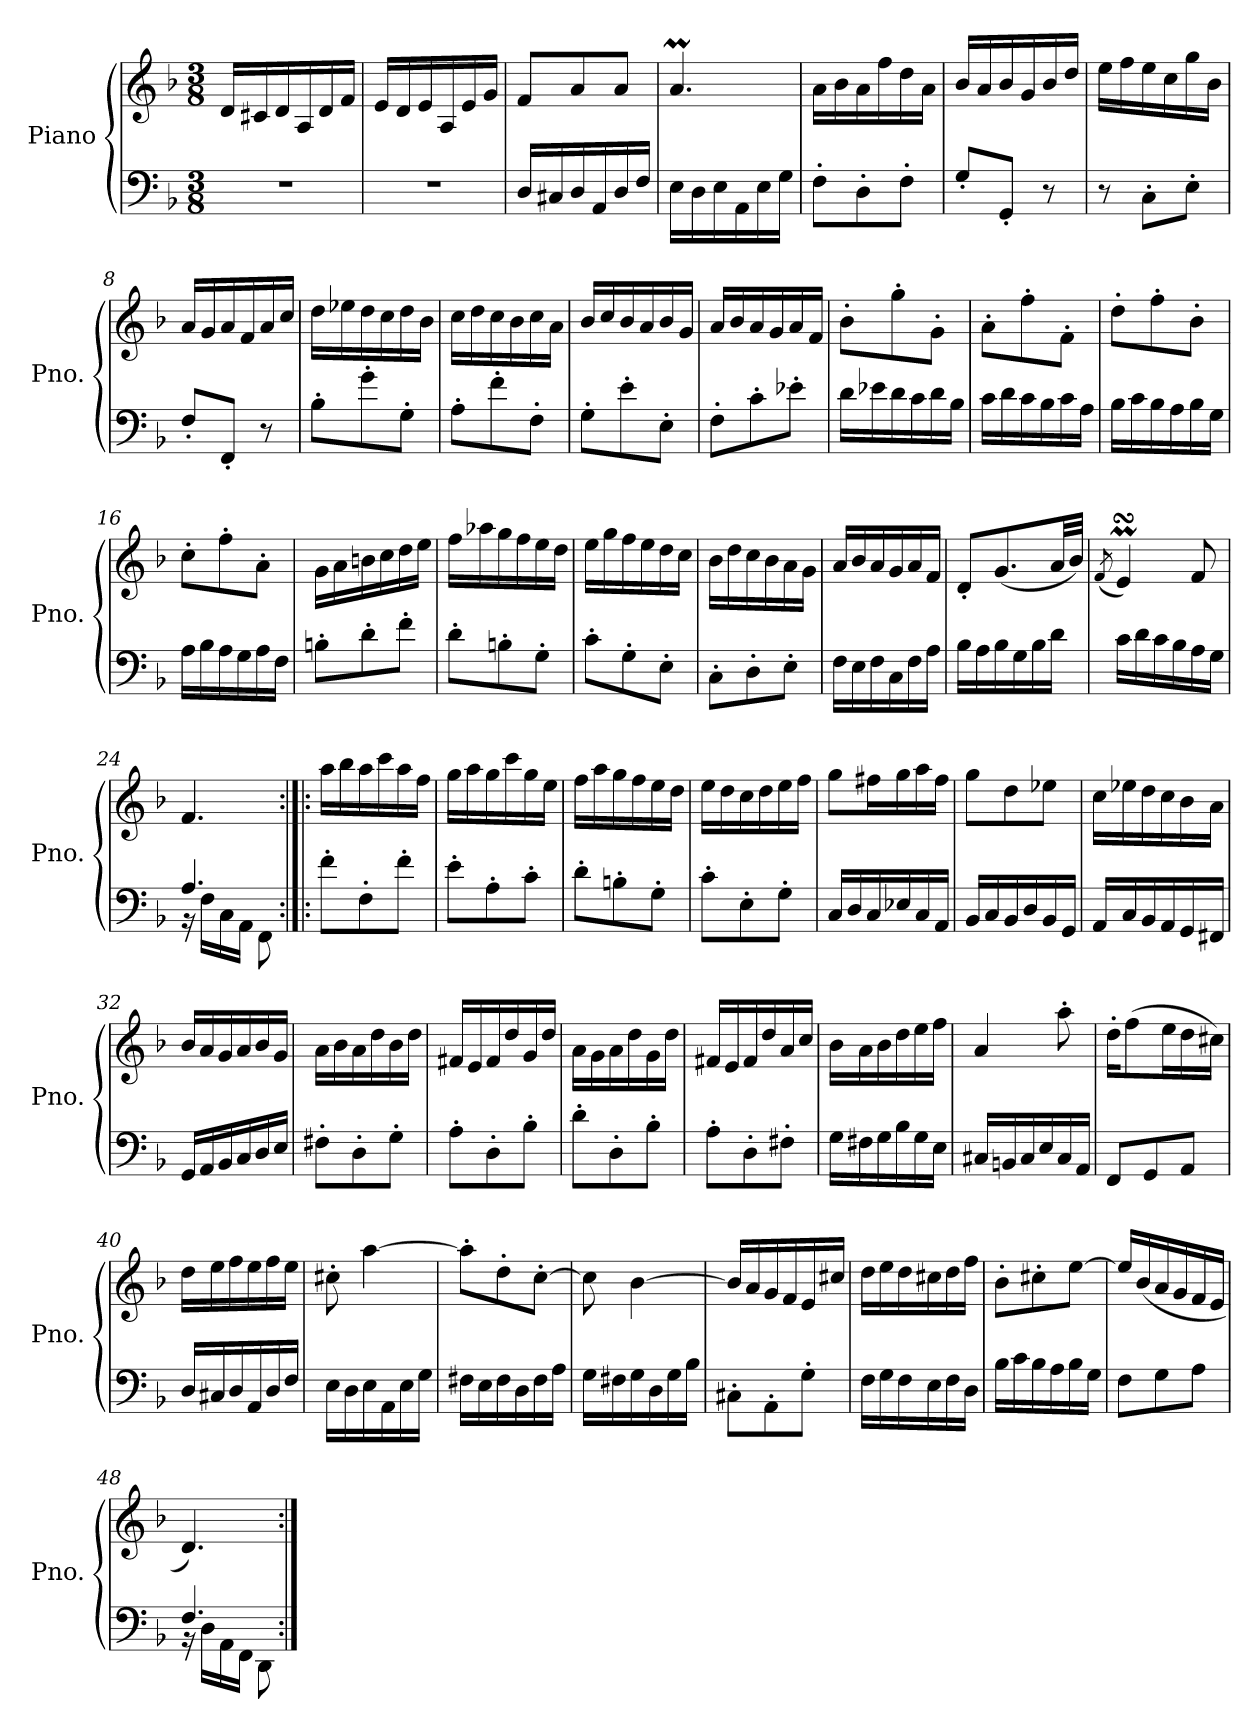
**kern	**kern
*part1	*part1
*staff2	*staff1
*I"Piano	*
*I'Pno.	*
*clefF4	*clefG2
*k[b-]	*k[b-]
*M3/8	*M3/8
*MM63	*MM63
=1	=1
4.r	16d/LL
.	16c#X/
.	16d/
.	16A/
.	16d/
.	16f/JJ
=2	=2
4.r	16e/LL
.	16d/
.	16e/
.	16A/
.	16e/
.	16g/JJ
=3	=3
16D/LL	8f/L
16C#X/	.
16D/	8a/
16AA/	.
16D/	8a/J
16F/JJ	.
=4	=4
16E\LL	4.am/
16D\	.
16E\	.
16AA\	.
16E\	.
16G\JJ	.
=5	=5
8F'\L	16a\LL
.	16b-\
8D'\	16a\
.	16ff\
8F'\J	16dd\
.	16a\JJ
=6	=6
8G'/L	16b-/LL
.	16a/
8GG'/J	16b-/
.	16g/
8r	16b-/
.	16dd/JJ
=7	=7
8r	16ee\LL
.	16ff\
8C'\L	16ee\
.	16cc\
8E'\J	16gg\
.	16b-\JJ
!!LO:LB:g=z
=8	=8
8F'/L	16a/LL
.	16g/
8FF'/J	16a/
.	16f/
8r	16a/
.	16cc/JJ
=9	=9
8B-'\L	16dd\LL
.	16ee-X\
8g'\	16dd\
.	16cc\
8G'\J	16dd\
.	16b-\JJ
=10	=10
8A'\L	16cc\LL
.	16dd\
8f'\	16cc\
.	16b-\
8F'\J	16cc\
.	16a\JJ
=11	=11
8G'\L	16b-/LL
.	16cc/
8e'\	16b-/
.	16a/
8E'\J	16b-/
.	16g/JJ
=12	=12
8F'\L	16a/LL
.	16b-/
8c'\	16a/
.	16g/
8e-X'\J	16a/
.	16f/JJ
=13	=13
16d\LL	8b-'\L
16e-X\	.
16d\	8gg'\
16c\	.
16d\	8g'\J
16B-\JJ	.
=14	=14
16c\LL	8a'\L
16d\	.
16c\	8ff'\
16B-\	.
16c\	8f'\J
16A\JJ	.
!!LO:LB:g=z
=15	=15
16B-\LL	8dd'\L
16c\	.
16B-\	8ff'\
16A\	.
16B-\	8b-'\J
16G\JJ	.
=16	=16
16A\LL	8cc'\L
16B-\	.
16A\	8ff'\
16G\	.
16A\	8a'\J
16F\JJ	.
=17	=17
8Bn'\L	16g\LL
.	16a\
8d'\	16bn\
.	16cc\
8f'\J	16dd\
.	16ee\JJ
=18	=18
8d'\L	16ff\LL
.	16aa-X\
8Bn'\	16gg\
.	16ff\
8G'\J	16ee\
.	16dd\JJ
=19	=19
8c'\L	16ee\LL
.	16gg\
8G'\	16ff\
.	16ee\
8E'\J	16dd\
.	16cc\JJ
=20	=20
8C'\L	16b-\LL
.	16dd\
8D'\	16cc\
.	16b-\
8E'\J	16a\
.	16g\JJ
=21	=21
16F\LL	16a/LL
16E\	16b-/
16F\	16a/
16C\	16g/
16F\	16a/
16A\JJ	16f/JJ
!!LO:LB:g=z
=22	=22
16B-\LL	8d'/L
16A\	.
16B-\	(<8.g/
16G\	.
16B-\	.
16d\JJ	32a/LL
.	32b-/JJJ)
=23	=23
.	(<8qf/
16c\LL	4emsSsS/)
16d\	.
16c\	.
16B-\	.
16A\	8f/
16G\JJ	.
=24	=24
*^	*
4.A/	16r	4.f/
.	16F\LL	.
.	16C\	.
.	16AA\JJ	.
.	8FF\	.
*v	*v	*
=25:|!|:	=25:|!|:
8f'\L	16aa\LL
.	16bb-\
8F'\	16aa\
.	16ccc\
8f'\J	16aa\
.	16ff\JJ
=26	=26
8e'\L	16gg\LL
.	16aa\
8A'\	16gg\
.	16ccc\
8c'\J	16gg\
.	16ee\JJ
=27	=27
8d'\L	16ff\LL
.	16aa\
8Bn'\	16gg\
.	16ff\
8G'\J	16ee\
.	16dd\JJ
=28	=28
8c'\L	16ee\LL
.	16dd\
8E'\	16cc\
.	16dd\
8G'\J	16ee\
.	16ff\JJ
!!LO:LB:g=z
=29	=29
16C/LL	8gg\L
16D/	.
16C/	16ff#X\L
16E-X/	16gg\
16C/	16aa\
16AA/JJ	16ff#\JJ
=30	=30
16BB-/LL	8gg\L
16C/	.
16BB-/	8dd\
16D/	.
16BB-/	8ee-X\J
16GG/JJ	.
=31	=31
16AA/LL	16cc\LL
16C/	16ee-X\
16BB-/	16dd\
16AA/	16cc\
16GG/	16b-\
16FF#X/JJ	16a\JJ
=32	=32
16GG/LL	16b-/LL
16AA/	16a/
16BB-/	16g/
16C/	16a/
16D/	16b-/
16E/JJ	16g/JJ
=33	=33
8F#X'\L	16a\LL
.	16b-\
8D'\	16a\
.	16dd\
8G'\J	16b-\
.	16dd\JJ
=34	=34
8A'\L	16f#X/LL
.	16e/
8D'\	16f#/
.	16dd/
8B-'\J	16g/
.	16dd/JJ
=35	=35
8d'\L	16a\LL
.	16g\
8D'\	16a\
.	16dd\
8B-'\J	16g\
.	16dd\JJ
!!LO:PB:g=z
=36	=36
8A'\L	16f#X/LL
.	16e/
8D'\	16f#/
.	16dd/
8F#X'\J	16a/
.	16cc/JJ
=37	=37
16G\LL	16b-\LL
16F#X\	16a\
16G\	16b-\
16B-\	16dd\
16G\	16ee\
16E\JJ	16ff\JJ
=38	=38
16C#X/LL	4a/
16BBn/	.
16C#/	.
16E/	.
16C#/	8aa'\
16AA/JJ	.
=39	=39
8FF/L	16dd'\KL
.	(>8ff\
8GG/	.
.	16ee\L
8AA/J	16dd\
.	16cc#X\JJ)
=40	=40
16D/LL	16dd\LL
16C#X/	16ee\
16D/	16ff\
16AA/	16ee\
16D/	16ff\
16F/JJ	16ee\JJ
=41	=41
16E\LL	8cc#X'\
16D\	.
16E\	[4aa\
16AA\	.
16E\	.
16G\JJ	.
=42	=42
16F#X\LL	8aa'\L]
16E\	.
16F#\	8dd'\
16D\	.
16F#\	[8cc'\J
16A\JJ	.
!!LO:LB:g=z
=43	=43
16G\LL	8cc\]
16F#X\	.
16G\	[4b-\
16D\	.
16G\	.
16B-\JJ	.
=44	=44
8C#X'\L	16b-/LL]
.	16a/
8AA'\	16g/
.	16f/
8G'\J	16e/
.	16cc#X/JJ
=45	=45
16F\LL	16dd\LL
16G\	16ee\
16F\	16dd\
16E\	16cc#X\
16F\	16dd\
16D\JJ	16ff\JJ
=46	=46
16B-\LL	8b-'\L
16c\	.
16B-\	8cc#X'\
16A\	.
16B-\	[8ee\J
16G\JJ	.
=47	=47
8F\L	16ee/LL]
.	(<16b-/
8G\	16a/
.	16g/
8A\J	16f/
.	16e/JJ
=48	=48
*^	*
4.F/	16r	4.d/)
.	16D\LL	.
.	16AA\	.
.	16FF\JJ	.
.	8DD\	.
*v	*v	*
=:|!	=:|!
*-	*-
